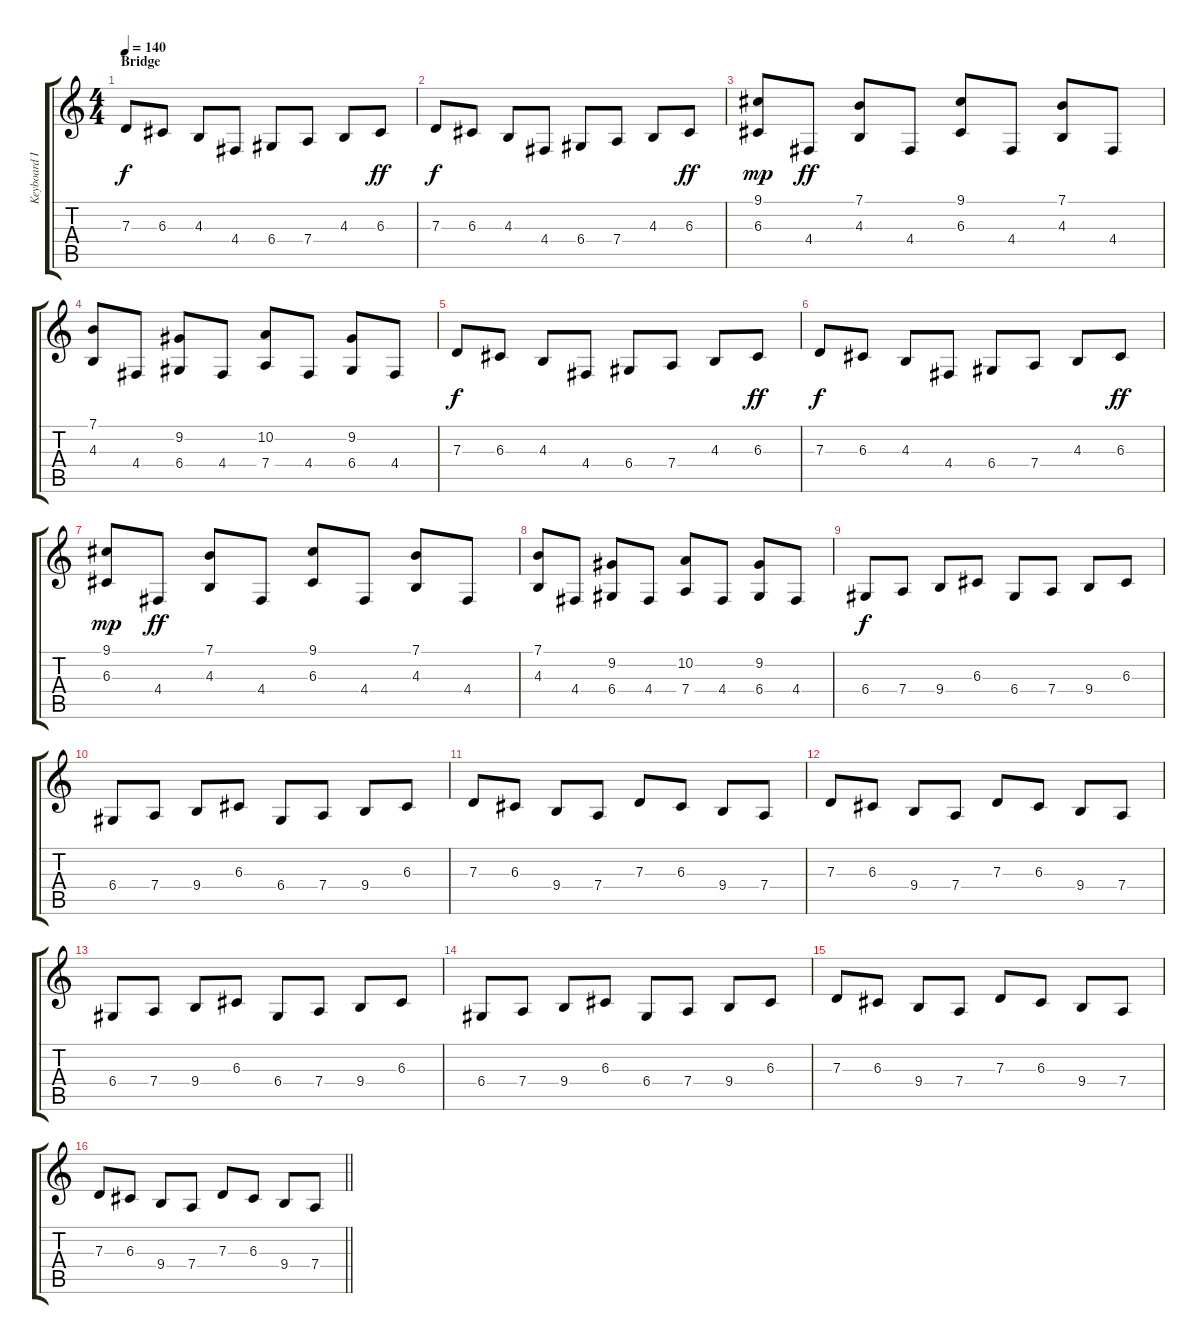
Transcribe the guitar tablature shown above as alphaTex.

\track ("Keyboard III" "Keyboard I") {instrument stringensemble1}
\staff {score tabs}
\tuning (E4 B3 G3 D3 A2 E2) {hide}
\ts (4 4)
\section ("" "Bridge")
\tempo 140
\clef g2
\ks c
7.3.8{dy f} 6.3.8 4.3.8 4.4.8 6.4.8 7.4.8 4.3.8 6.3.8{dy ff} |
7.3.8{dy f} 6.3.8 4.3.8 4.4.8 6.4.8 7.4.8 4.3.8 6.3.8{dy ff} |
(9.1 6.3).8{dy mp} 4.4.8{dy ff} (7.1 4.3).8 4.4.8 (9.1 6.3).8 4.4.8 (7.1 4.3).8 4.4.8 |
(7.1 4.3).8 4.4.8 (9.2 6.4).8 4.4.8 (10.2 7.4).8 4.4.8 (9.2 6.4).8 4.4.8 |
7.3.8{dy f} 6.3.8 4.3.8 4.4.8 6.4.8 7.4.8 4.3.8 6.3.8{dy ff} |
7.3.8{dy f} 6.3.8 4.3.8 4.4.8 6.4.8 7.4.8 4.3.8 6.3.8{dy ff} |
(9.1 6.3).8{dy mp} 4.4.8{dy ff} (7.1 4.3).8 4.4.8 (9.1 6.3).8 4.4.8 (7.1 4.3).8 4.4.8 |
(7.1 4.3).8 4.4.8 (9.2 6.4).8 4.4.8 (10.2 7.4).8 4.4.8 (9.2 6.4).8 4.4.8 |
6.4.8{dy f} 7.4.8 9.4.8 6.3.8 6.4.8 7.4.8 9.4.8 6.3.8 |
6.4.8 7.4.8 9.4.8 6.3.8 6.4.8 7.4.8 9.4.8 6.3.8 |
7.3.8 6.3.8 9.4.8 7.4.8 7.3.8 6.3.8 9.4.8 7.4.8 |
7.3.8 6.3.8 9.4.8 7.4.8 7.3.8 6.3.8 9.4.8 7.4.8 |
6.4.8 7.4.8 9.4.8 6.3.8 6.4.8 7.4.8 9.4.8 6.3.8 |
6.4.8 7.4.8 9.4.8 6.3.8 6.4.8 7.4.8 9.4.8 6.3.8 |
7.3.8 6.3.8 9.4.8 7.4.8 7.3.8 6.3.8 9.4.8 7.4.8 |
\barLineRight lightlight
7.3.8 6.3.8 9.4.8 7.4.8 7.3.8 6.3.8 9.4.8 7.4.8
